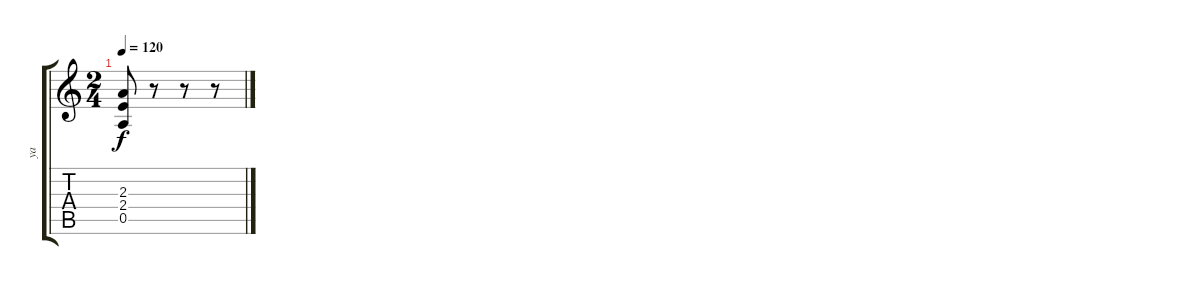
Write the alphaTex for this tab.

\track ("ya" "ya") {instrument acousticguitarnylon}
\staff {score tabs}
\tuning (E4 B3 G3 D3 A2 E2) {hide}
\ts (2 4)
\tempo 120
\clef g2
\ks c
(2.3 2.4 0.5).8{dy f} r.8 r.8 r.8
